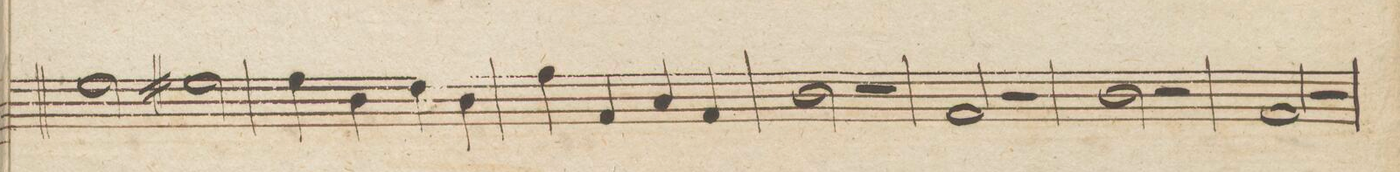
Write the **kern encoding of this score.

**kern	**dynam
*I"Viole.	*
*clefC3	*
*k[]	*
*met(c)	*
*M4/4	*
2f\	.
2f#X\	.
=150	=150
4g\	.
4c\	.
4e\	.
4c\	.
=151	=151
4g\	.
4G/	.
4B/	.
4G/	.
=152	=152
2c\	.
2r	.
=153	=153
2G/	.
2r	.
=154	=154
2c\	.
2r	.
=155	=155
2G/	.
2r	.
=156	=156
*-	*-
